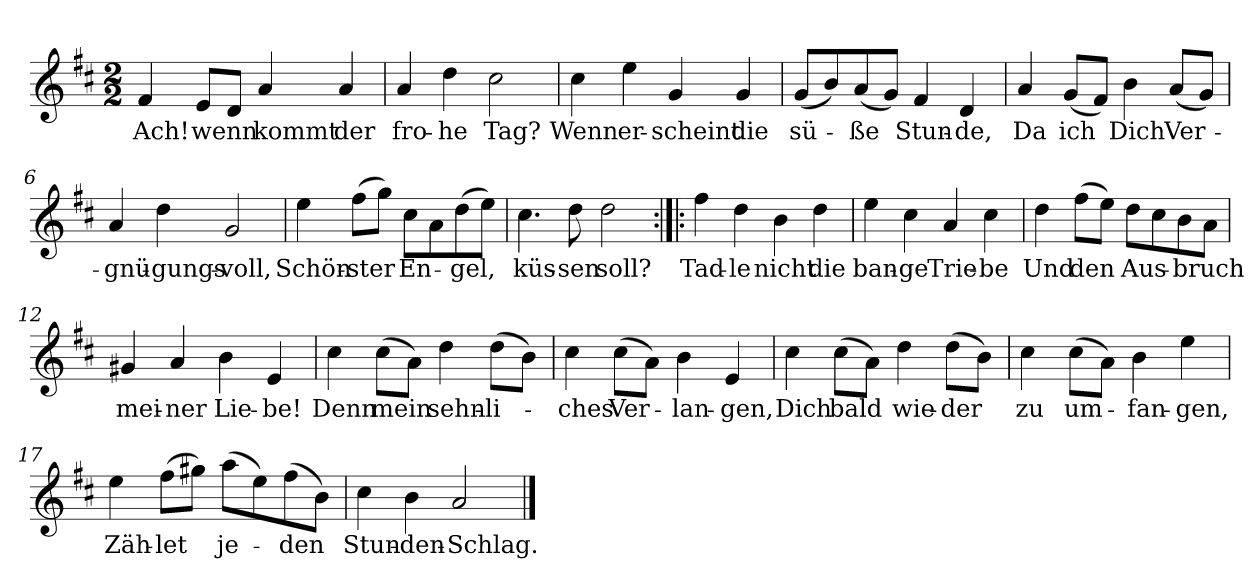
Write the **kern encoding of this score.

**kern	**text
*part1	*part1
*staff1	*staff1
*clefG2	*
*k[f#c#]	*
*D:	*
*M2/2	*
*MM120	*
=1	=1
4f#	Ach!
8e/L	wenn
8d/J	.
4a	kommt
4a	der
=2	=2
4a	fro-
4dd	-he
2cc#	Tag?
=3	=3
4cc#	Wenn
4ee	er-
4g	-scheint
4g	die
=4	=4
(8g/L	sü-
8b/)	.
(8a/	-ße
8g/J)	.
4f#	Stun-
4d	-de,
=5	=5
4a	Da
(8g/L	ich
8f#/J)	.
4b	Dich
(8a/L	Ver-
8g/J)	.
=6	=6
4a	-gnü-
4dd	-gungs-
2g	-voll,
=7	=7
4ee	Schön-
(8ff#\L	-ster
8gg\J)	.
8cc#\L	En-
8a\	.
(8dd\	-gel,
8ee\J)	.
=8	=8
4.cc#	küs-
8dd	-sen
2dd	soll?
=9:|!|:	=9:|!|:
4ff#	Tad-
4dd	-le
4b	nicht
4dd	die
=10	=10
4ee	ban-
4cc#	-ge
4a	Trie-
4cc#	-be
=11	=11
4dd	Und
(8ff#\L	den
8ee\J)	.
8dd\L	Aus-
8cc#\	.
8b\	-bruch
8a\J	.
=12	=12
4g#X	mei-
4a	-ner
4b	Lie-
4e	-be!
=13	=13
4cc#	Denn
(8cc#\L	mein
8a\J)	.
4dd	sehn-
(8dd\L	-li-
8b\J)	.
=14	=14
4cc#	-ches
(8cc#\L	Ver-
8a\J)	.
4b	-lan-
4e	-gen,
=15	=15
4cc#	Dich
(8cc#\L	bald
8a\J)	.
4dd	wie-
(8dd\L	-der
8b\J)	.
=16	=16
4cc#	zu
(8cc#\L	um-
8a\J)	.
4b	-fan-
4ee	-gen,
=17	=17
4ee	Zäh-
(8ff#\L	-let
8gg#X\J)	.
(8aa\L	je-
8ee\)	.
(8ff#\	-den
8b\J)	.
=18	=18
4cc#	Stun-
4b	-den-
2a	-Schlag.
==	==
*-	*-
